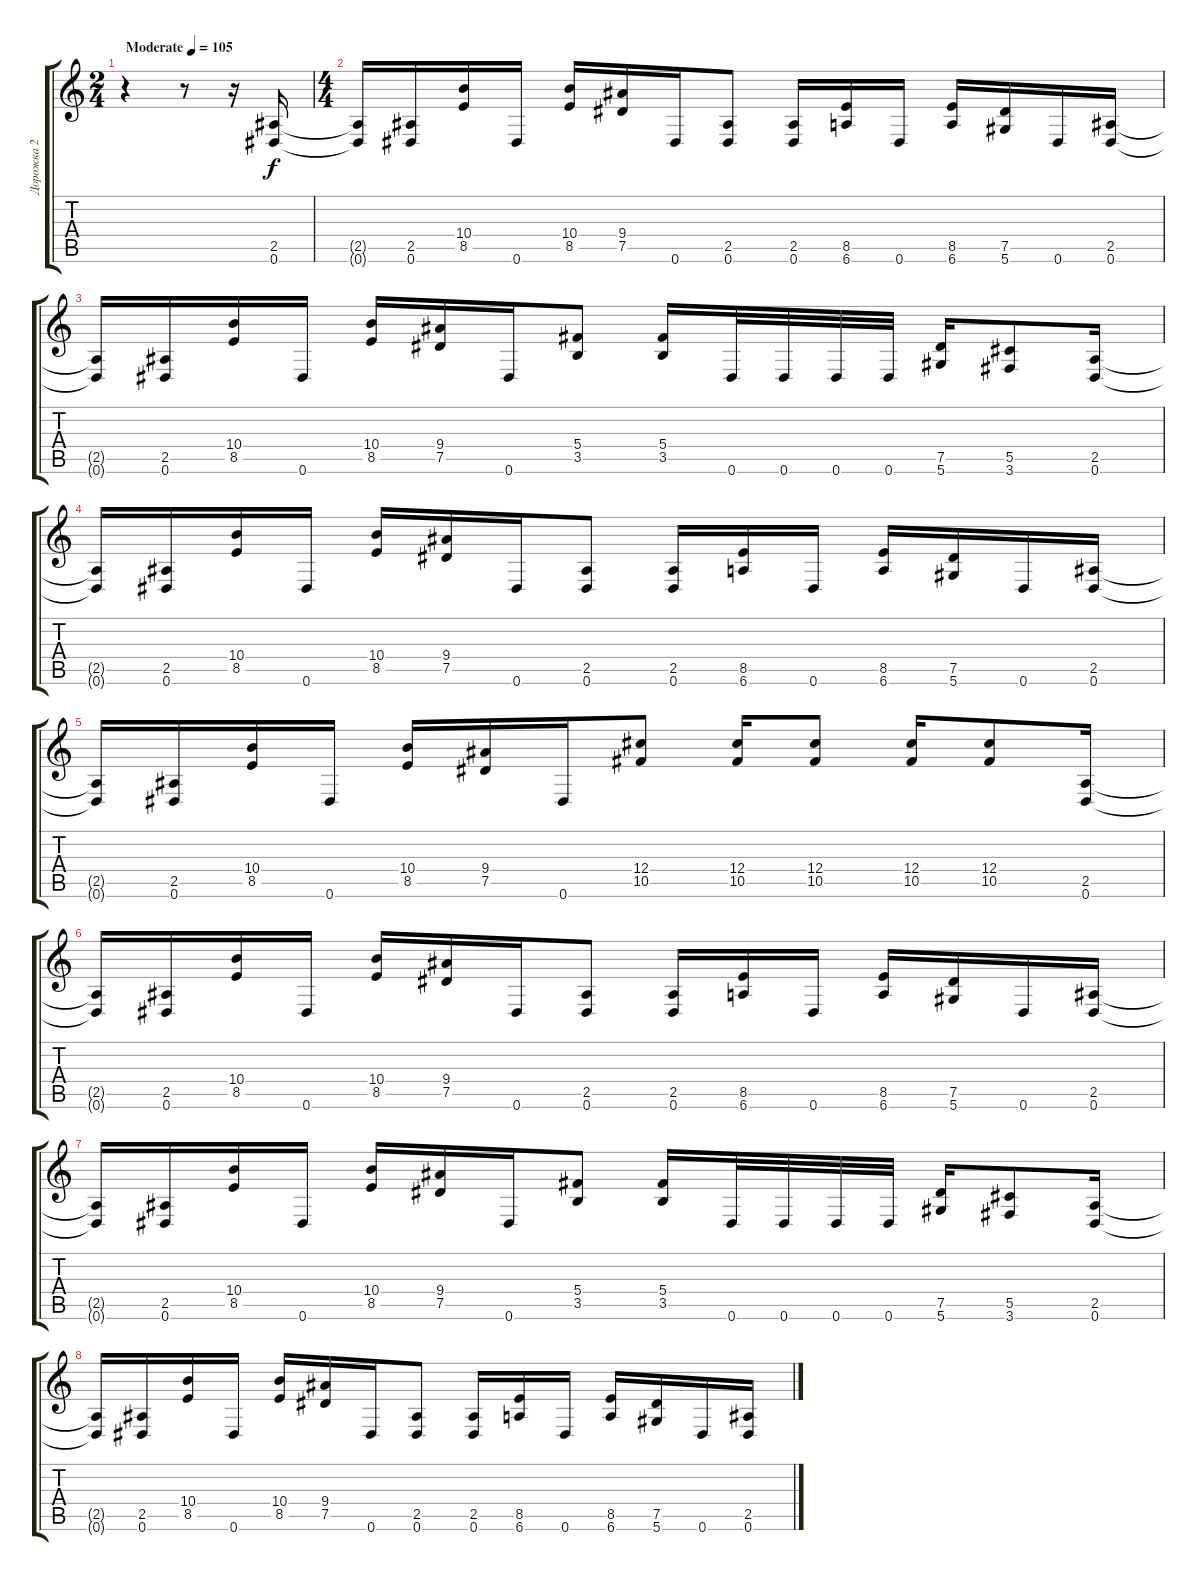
\track ("Дорожка 2" "Дорожка 2") {instrument distortionguitar}
\staff {score tabs}
\tuning (Eb4 Bb3 Gb3 Db3 Ab2 Eb2) {hide}
\ts (2 4)
\tempo (105 "Moderate")
\clef g2
\ks c
r.4{dy f instrument distortionguitar} r.8 r.16 (2.5 0.6).16 |
\ts (4 4)
(2.5{t} 0.6{t}).16 (2.5 0.6).16 (10.4 8.5).16 0.6.16 (10.4 8.5).16 (9.4 7.5).16 0.6.16 (2.5 0.6).8 (2.5 0.6).16 (8.5 6.6).16 0.6.16 (8.5 6.6).16 (7.5 5.6).16 0.6.16 (2.5 0.6).16 |
(2.5{t} 0.6{t}).16 (2.5 0.6).16 (10.4 8.5).16 0.6.16 (10.4 8.5).16 (9.4 7.5).16 0.6.16 (5.4 3.5).8 (5.4 3.5).16 0.6.32 0.6.32 0.6.32 0.6.32 (7.5 5.6).16 (5.5 3.6).8 (2.5 0.6).16 |
(2.5{t} 0.6{t}).16 (2.5 0.6).16 (10.4 8.5).16 0.6.16 (10.4 8.5).16 (9.4 7.5).16 0.6.16 (2.5 0.6).8 (2.5 0.6).16 (8.5 6.6).16 0.6.16 (8.5 6.6).16 (7.5 5.6).16 0.6.16 (2.5 0.6).16 |
(2.5{t} 0.6{t}).16 (2.5 0.6).16 (10.4 8.5).16 0.6.16 (10.4 8.5).16 (9.4 7.5).16 0.6.16 (12.4 10.5).8 (12.4 10.5).16 (12.4 10.5).8 (12.4 10.5).16 (12.4 10.5).8 (2.5 0.6).16 |
(2.5{t} 0.6{t}).16 (2.5 0.6).16 (10.4 8.5).16 0.6.16 (10.4 8.5).16 (9.4 7.5).16 0.6.16 (2.5 0.6).8 (2.5 0.6).16 (8.5 6.6).16 0.6.16 (8.5 6.6).16 (7.5 5.6).16 0.6.16 (2.5 0.6).16 |
(2.5{t} 0.6{t}).16 (2.5 0.6).16 (10.4 8.5).16 0.6.16 (10.4 8.5).16 (9.4 7.5).16 0.6.16 (5.4 3.5).8 (5.4 3.5).16 0.6.32 0.6.32 0.6.32 0.6.32 (7.5 5.6).16 (5.5 3.6).8 (2.5 0.6).16 |
(2.5{t} 0.6{t}).16 (2.5 0.6).16 (10.4 8.5).16 0.6.16 (10.4 8.5).16 (9.4 7.5).16 0.6.16 (2.5 0.6).8 (2.5 0.6).16 (8.5 6.6).16 0.6.16 (8.5 6.6).16 (7.5 5.6).16 0.6.16 (2.5 0.6).16
